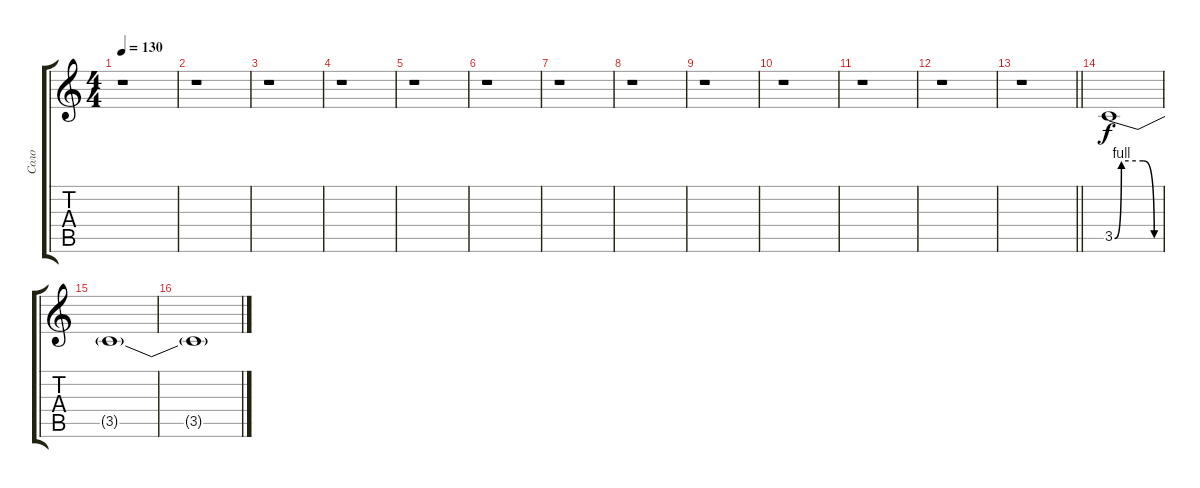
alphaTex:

\track ("Соло" "Соло") {instrument distortionguitar}
\staff {score tabs}
\tuning (E4 B3 G3 D3 A2 E2) {hide}
\ts (4 4)
\tempo 130
\clef g2
\ks c
r.1{dy f instrument distortionguitar} |
r.1 |
r.1 |
r.1 |
r.1 |
r.1 |
r.1 |
r.1 |
r.1 |
r.1 |
r.1 |
r.1 |
\barLineRight lightlight
r.1 |
3.5{be (custom 0 0 9 4 38 4 53 0 60 0)}.1 |
3.5{t}.1 |
3.5{t}.1
